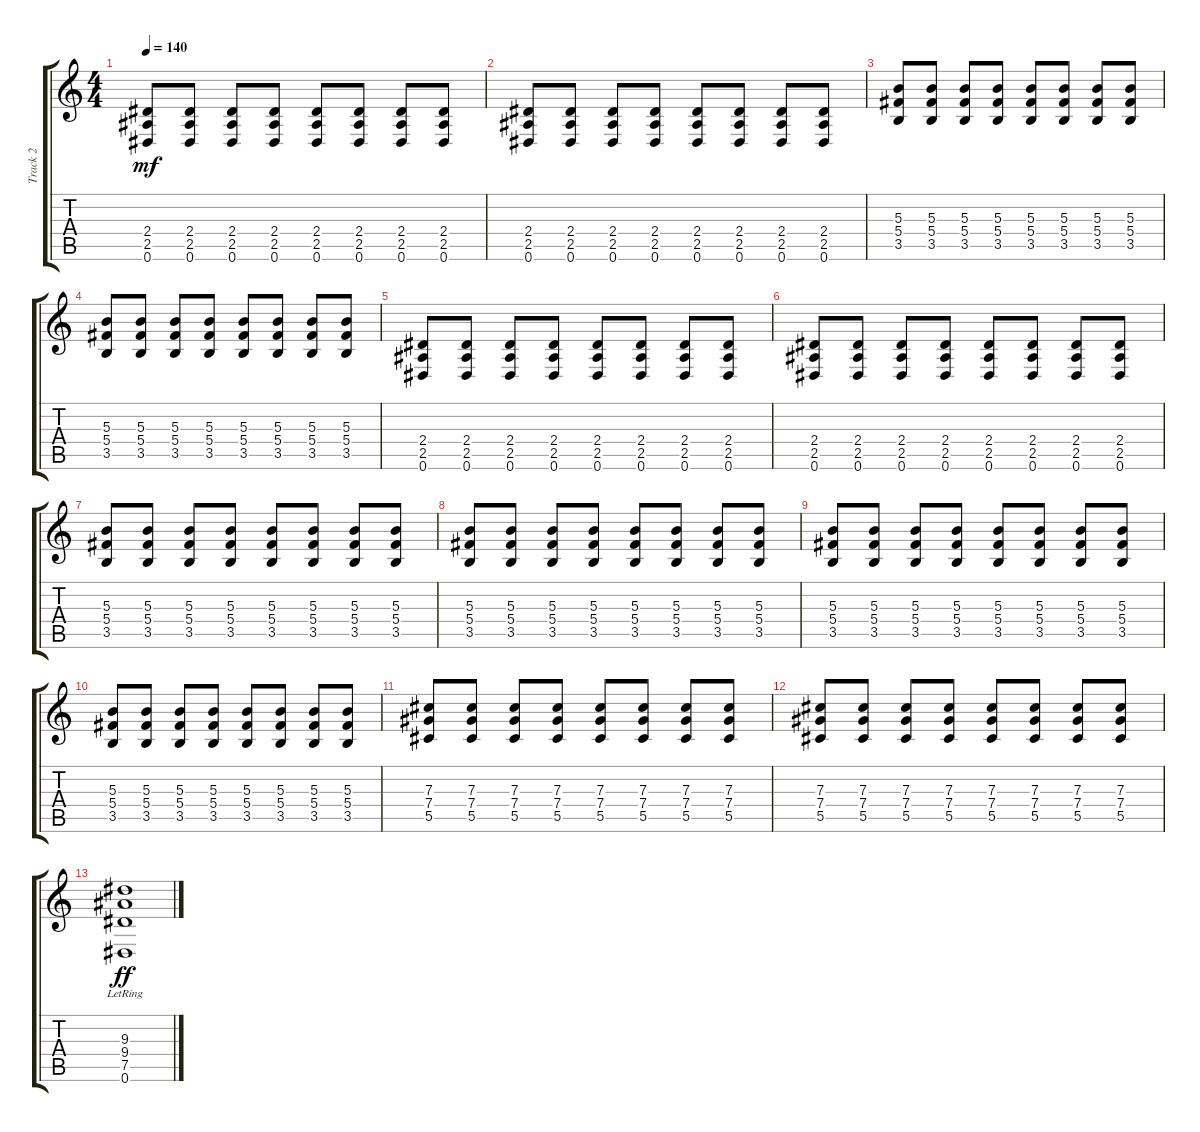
\track ("Track 2" "Track 2") {instrument overdrivenguitar}
\staff {score tabs}
\tuning (Eb4 Bb3 Gb3 Db3 Ab2 Eb2) {hide}
\ts (4 4)
\tempo 140
\clef g2
\ks c
(2.4 2.5 0.6).8{dy mf} (2.4 2.5 0.6).8 (2.4 2.5 0.6).8 (2.4 2.5 0.6).8 (2.4 2.5 0.6).8 (2.4 2.5 0.6).8 (2.4 2.5 0.6).8 (2.4 2.5 0.6).8 |
(2.4 2.5 0.6).8 (2.4 2.5 0.6).8 (2.4 2.5 0.6).8 (2.4 2.5 0.6).8 (2.4 2.5 0.6).8 (2.4 2.5 0.6).8 (2.4 2.5 0.6).8 (2.4 2.5 0.6).8 |
(5.3 5.4 3.5).8 (5.3 5.4 3.5).8 (5.3 5.4 3.5).8 (5.3 5.4 3.5).8 (5.3 5.4 3.5).8 (5.3 5.4 3.5).8 (5.3 5.4 3.5).8 (5.3 5.4 3.5).8 |
(5.3 5.4 3.5).8 (5.3 5.4 3.5).8 (5.3 5.4 3.5).8 (5.3 5.4 3.5).8 (5.3 5.4 3.5).8 (5.3 5.4 3.5).8 (5.3 5.4 3.5).8 (5.3 5.4 3.5).8 |
(2.4 2.5 0.6).8 (2.4 2.5 0.6).8 (2.4 2.5 0.6).8 (2.4 2.5 0.6).8 (2.4 2.5 0.6).8 (2.4 2.5 0.6).8 (2.4 2.5 0.6).8 (2.4 2.5 0.6).8 |
(2.4 2.5 0.6).8 (2.4 2.5 0.6).8 (2.4 2.5 0.6).8 (2.4 2.5 0.6).8 (2.4 2.5 0.6).8 (2.4 2.5 0.6).8 (2.4 2.5 0.6).8 (2.4 2.5 0.6).8 |
(5.3 5.4 3.5).8 (5.3 5.4 3.5).8 (5.3 5.4 3.5).8 (5.3 5.4 3.5).8 (5.3 5.4 3.5).8 (5.3 5.4 3.5).8 (5.3 5.4 3.5).8 (5.3 5.4 3.5).8 |
(5.3 5.4 3.5).8 (5.3 5.4 3.5).8 (5.3 5.4 3.5).8 (5.3 5.4 3.5).8 (5.3 5.4 3.5).8 (5.3 5.4 3.5).8 (5.3 5.4 3.5).8 (5.3 5.4 3.5).8 |
(5.3 5.4 3.5).8 (5.3 5.4 3.5).8 (5.3 5.4 3.5).8 (5.3 5.4 3.5).8 (5.3 5.4 3.5).8 (5.3 5.4 3.5).8 (5.3 5.4 3.5).8 (5.3 5.4 3.5).8 |
(5.3 5.4 3.5).8 (5.3 5.4 3.5).8 (5.3 5.4 3.5).8 (5.3 5.4 3.5).8 (5.3 5.4 3.5).8 (5.3 5.4 3.5).8 (5.3 5.4 3.5).8 (5.3 5.4 3.5).8 |
(7.3 7.4 5.5).8 (7.3 7.4 5.5).8 (7.3 7.4 5.5).8 (7.3 7.4 5.5).8 (7.3 7.4 5.5).8 (7.3 7.4 5.5).8 (7.3 7.4 5.5).8 (7.3 7.4 5.5).8 |
(7.3 7.4 5.5).8 (7.3 7.4 5.5).8 (7.3 7.4 5.5).8 (7.3 7.4 5.5).8 (7.3 7.4 5.5).8 (7.3 7.4 5.5).8 (7.3 7.4 5.5).8 (7.3 7.4 5.5).8 |
(9.3{lr} 9.4{lr} 7.5{lr} 0.6{lr}).1{dy ff}
